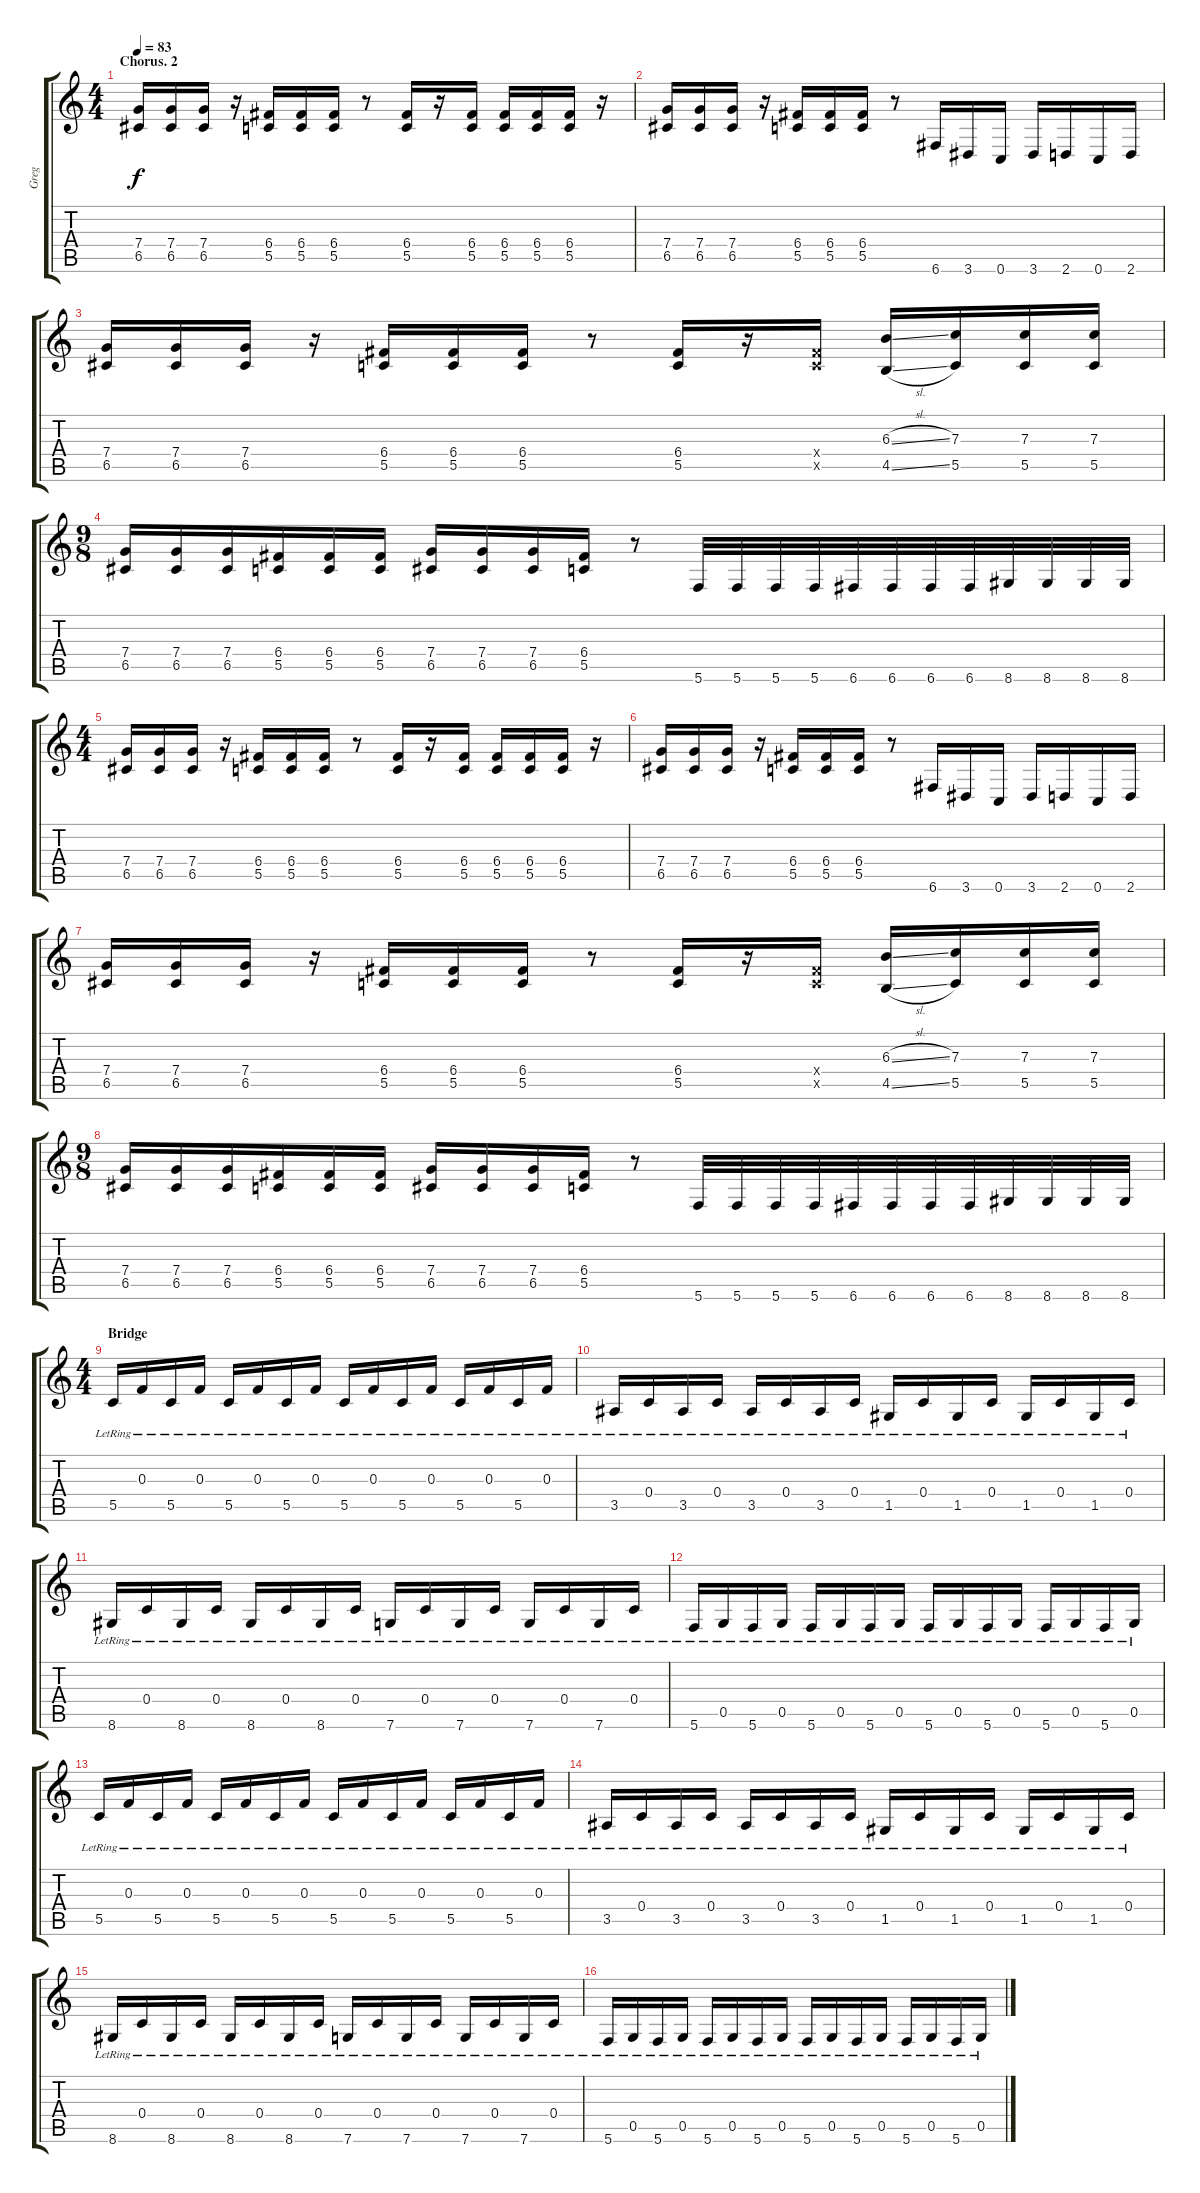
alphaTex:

\track ("Greg" "Greg") {instrument distortionguitar}
\staff {score tabs}
\tuning (D4 A3 F3 C3 G2 C2) {hide}
\ts (4 4)
\section ("" "Chorus. 2")
\tempo 83
\clef g2
\ks c
(7.4 6.5).16{dy f} (7.4 6.5).16 (7.4 6.5).16 r.16 (6.4 5.5).16 (6.4 5.5).16 (6.4 5.5).16 r.8 (6.4 5.5).16 r.16 (6.4 5.5).16 (6.4 5.5).16 (6.4 5.5).16 (6.4 5.5).16 r.16 |
(7.4 6.5).16 (7.4 6.5).16 (7.4 6.5).16 r.16 (6.4 5.5).16 (6.4 5.5).16 (6.4 5.5).16 r.8 6.6.16 3.6.16 0.6.16 3.6.16 2.6.16 0.6.16 2.6.16 |
(7.4 6.5).16 (7.4 6.5).16 (7.4 6.5).16 r.16 (6.4 5.5).16 (6.4 5.5).16 (6.4 5.5).16 r.8 (6.4 5.5).16 r.16 (6.4{x} 5.5{x}).16 (6.3{sl} 4.5{sl}).16 (7.3 5.5).16 (7.3 5.5).16 (7.3 5.5).16 |
\ts (9 8)
(7.4 6.5).16 (7.4 6.5).16 (7.4 6.5).16 (6.4 5.5).16 (6.4 5.5).16 (6.4 5.5).16 (7.4 6.5).16 (7.4 6.5).16 (7.4 6.5).16 (6.4 5.5).16 r.8 5.6.32 5.6.32 5.6.32 5.6.32 6.6.32 6.6.32 6.6.32 6.6.32 8.6.32 8.6.32 8.6.32 8.6.32 |
\ts (4 4)
(7.4 6.5).16 (7.4 6.5).16 (7.4 6.5).16 r.16 (6.4 5.5).16 (6.4 5.5).16 (6.4 5.5).16 r.8 (6.4 5.5).16 r.16 (6.4 5.5).16 (6.4 5.5).16 (6.4 5.5).16 (6.4 5.5).16 r.16 |
(7.4 6.5).16 (7.4 6.5).16 (7.4 6.5).16 r.16 (6.4 5.5).16 (6.4 5.5).16 (6.4 5.5).16 r.8 6.6.16 3.6.16 0.6.16 3.6.16 2.6.16 0.6.16 2.6.16 |
(7.4 6.5).16 (7.4 6.5).16 (7.4 6.5).16 r.16 (6.4 5.5).16 (6.4 5.5).16 (6.4 5.5).16 r.8 (6.4 5.5).16 r.16 (6.4{x} 5.5{x}).16 (6.3{sl} 4.5{sl}).16 (7.3 5.5).16 (7.3 5.5).16 (7.3 5.5).16 |
\ts (9 8)
(7.4 6.5).16 (7.4 6.5).16 (7.4 6.5).16 (6.4 5.5).16 (6.4 5.5).16 (6.4 5.5).16 (7.4 6.5).16 (7.4 6.5).16 (7.4 6.5).16 (6.4 5.5).16 r.8 5.6.32 5.6.32 5.6.32 5.6.32 6.6.32 6.6.32 6.6.32 6.6.32 8.6.32 8.6.32 8.6.32 8.6.32 |
\ts (4 4)
\section ("" "Bridge")
5.5{lr}.16{instrument electricguitarclean} 0.3{lr}.16 5.5{lr}.16 0.3{lr}.16 5.5{lr}.16 0.3{lr}.16 5.5{lr}.16 0.3{lr}.16 5.5{lr}.16 0.3{lr}.16 5.5{lr}.16 0.3{lr}.16 5.5{lr}.16 0.3{lr}.16 5.5{lr}.16 0.3{lr}.16 |
3.5{lr}.16 0.4{lr}.16 3.5{lr}.16 0.4{lr}.16 3.5{lr}.16 0.4{lr}.16 3.5{lr}.16 0.4{lr}.16 1.5{lr}.16 0.4{lr}.16 1.5{lr}.16 0.4{lr}.16 1.5{lr}.16 0.4{lr}.16 1.5{lr}.16 0.4{lr}.16 |
8.6{lr}.16 0.4{lr}.16 8.6{lr}.16 0.4{lr}.16 8.6{lr}.16 0.4{lr}.16 8.6{lr}.16 0.4{lr}.16 7.6{lr}.16 0.4{lr}.16 7.6{lr}.16 0.4{lr}.16 7.6{lr}.16 0.4{lr}.16 7.6{lr}.16 0.4{lr}.16 |
5.6{lr}.16 0.5{lr}.16 5.6{lr}.16 0.5{lr}.16 5.6{lr}.16 0.5{lr}.16 5.6{lr}.16 0.5{lr}.16 5.6{lr}.16 0.5{lr}.16 5.6{lr}.16 0.5{lr}.16 5.6{lr}.16 0.5{lr}.16 5.6{lr}.16 0.5{lr}.16 |
5.5{lr}.16 0.3{lr}.16 5.5{lr}.16 0.3{lr}.16 5.5{lr}.16 0.3{lr}.16 5.5{lr}.16 0.3{lr}.16 5.5{lr}.16 0.3{lr}.16 5.5{lr}.16 0.3{lr}.16 5.5{lr}.16 0.3{lr}.16 5.5{lr}.16 0.3{lr}.16 |
3.5{lr}.16 0.4{lr}.16 3.5{lr}.16 0.4{lr}.16 3.5{lr}.16 0.4{lr}.16 3.5{lr}.16 0.4{lr}.16 1.5{lr}.16 0.4{lr}.16 1.5{lr}.16 0.4{lr}.16 1.5{lr}.16 0.4{lr}.16 1.5{lr}.16 0.4{lr}.16 |
8.6{lr}.16 0.4{lr}.16 8.6{lr}.16 0.4{lr}.16 8.6{lr}.16 0.4{lr}.16 8.6{lr}.16 0.4{lr}.16 7.6{lr}.16 0.4{lr}.16 7.6{lr}.16 0.4{lr}.16 7.6{lr}.16 0.4{lr}.16 7.6{lr}.16 0.4{lr}.16 |
5.6{lr}.16 0.5{lr}.16 5.6{lr}.16 0.5{lr}.16 5.6{lr}.16 0.5{lr}.16 5.6{lr}.16 0.5{lr}.16 5.6{lr}.16 0.5{lr}.16 5.6{lr}.16 0.5{lr}.16 5.6{lr}.16 0.5{lr}.16 5.6{lr}.16 0.5{lr}.16
